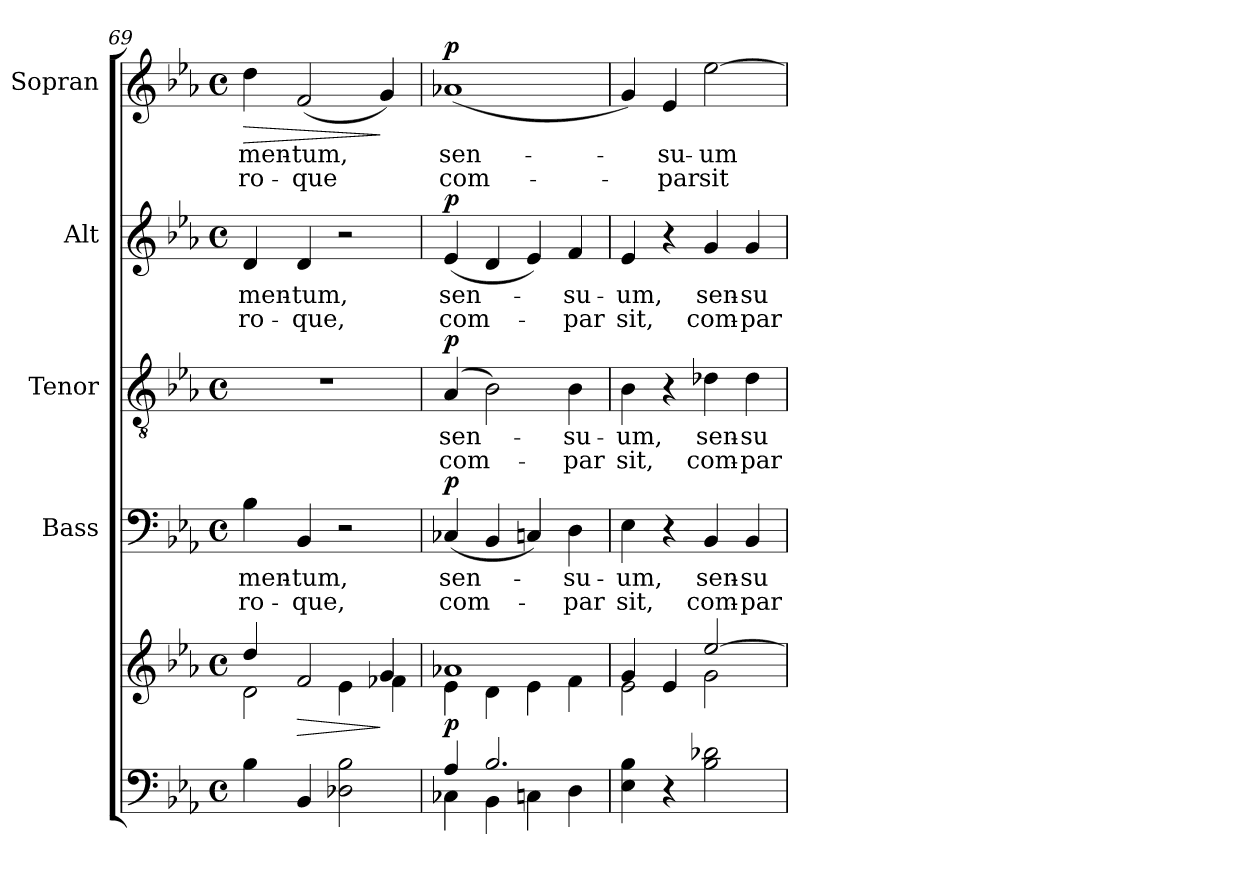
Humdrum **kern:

**kern	**kern	**dynam	**kern	**text	**text	**dynam	**kern	**text	**text	**dynam	**kern	**text	**text	**dynam	**kern	**text	**text	**dynam
*part5	*part5	*part5	*part4	*part4	*part4	*part4	*part3	*part3	*part3	*part3	*part2	*part2	*part2	*part2	*part1	*part1	*part1	*part1
*staff6	*staff5	*staff5/6	*staff4	*staff4	*staff4	*staff4	*staff3	*staff3	*staff3	*staff3	*staff2	*staff2	*staff2	*staff2	*staff1	*staff1	*staff1	*staff1
*	*	*	*I"Bass	*	*	*	*I"Tenor	*	*	*	*I"Alt	*	*	*	*I"Sopran	*	*	*
*	*	*	*I'B.	*	*	*	*I'T.	*	*	*	*I'A.	*	*	*	*I'S.	*	*	*
*clefF4	*clefG2	*	*clefF4	*	*	*	*clefGv2	*	*	*	*clefG2	*	*	*	*clefG2	*	*	*
*k[b-e-a-]	*k[b-e-a-]	*	*k[b-e-a-]	*	*	*	*k[b-e-a-]	*	*	*	*k[b-e-a-]	*	*	*	*k[b-e-a-]	*	*	*
*E-:	*E-:	*	*E-:	*	*	*	*E-:	*	*	*	*E-:	*	*	*	*E-:	*	*	*
*M4/4	*M4/4	*	*M4/4	*	*	*	*M4/4	*	*	*	*M4/4	*	*	*	*M4/4	*	*	*
*met(c)	*met(c)	*	*met(c)	*	*	*	*met(c)	*	*	*	*met(c)	*	*	*	*met(c)	*	*	*
=69	=69	=69	=69	=69	=69	=69	=69	=69	=69	=69	=69	=69	=69	=69	=69	=69	=69	=69
*	*^	*	*	*	*	*	*	*	*	*	*	*	*	*	*	*	*	*
!	!	!	!	!	!LO:LY:b	!LO:LY:b	!	!	!	!	!	!	!LO:LY:b	!LO:LY:b	!	!	!LO:LY:b	!LO:LY:b	!LO:HP:b
4B-\	4dd/	2d\	.	4B-\	-men-	-ro-	.	1r	.	.	.	4d/	-men-	-ro-	.	4dd\	-men-	-ro-	>
!	!	!	!LO:HP:b	!	!LO:LY:b	!LO:LY:b	!	!	!	!	!	!	!LO:LY:b	!LO:LY:b	!	!	!LO:LY:b	!LO:LY:b	!
4BB-/	2f/	.	>	4BB-/	-tum,	-que,	.	.	.	.	.	4d/	-tum,	-que,	.	(<2f/	-tum,	-que	.
2D-X\ 2B-\	.	4e-\	.	2r	.	.	.	.	.	.	.	2r	.	.	.	.	.	.	.
.	4g/	4f-X\	]	.	.	.	.	.	.	.	.	.	.	.	.	4g/)	.	.	]
!!LO:LB:g=z
=70	=70	=70	=70	=70	=70	=70	=70	=70	=70	=70	=70	=70	=70	=70	=70	=70	=70	=70	=70
*^	*	*	*	*	*	*	*	*	*	*	*	*	*	*	*	*	*	*	*
!	!	!	!	!LO:DY:b	!	!LO:LY:b	!LO:LY:b	!LO:DY:a	!	!LO:LY:b	!LO:LY:b	!LO:DY:a	!	!LO:LY:b	!LO:LY:b	!LO:DY:a	!	!LO:LY:b	!LO:LY:b	!LO:DY:a
4A-/	4C-X\	1a-X	4e-\	p	(<4C-X/	sen-	com-	p	(4A-/	sen-	com-	p	(<4e-/	sen-	com-	p	(<1a-X	sen-	com-	p
2.B-/	4BB-\	.	4d\	.	4BB-/	.	.	.	2B-\)	.	.	.	4d/	.	.	.	.	.	.	.
.	4Cn\	.	4e-\	.	4Cn/)	.	.	.	.	.	.	.	4e-/)	.	.	.	.	.	.	.
!	!	!	!	!	!	!LO:LY:b	!LO:LY:b	!	!	!LO:LY:b	!LO:LY:b	!	!	!LO:LY:b	!LO:LY:b	!	!	!	!	!
.	4D\	.	4f\	.	4D\	-su-	-par	.	4B-\	-su-	-par	.	4f/	-su-	-par	.	.	.	.	.
=71	=71	=71	=71	=71	=71	=71	=71	=71	=71	=71	=71	=71	=71	=71	=71	=71	=71	=71	=71	=71
!	!	!	!	!	!	!LO:LY:b	!LO:LY:b	!	!	!LO:LY:b	!LO:LY:b	!	!	!LO:LY:b	!LO:LY:b	!	!	!	!	!
*v	*v	*	*	*	*	*	*	*	*	*	*	*	*	*	*	*	*	*	*	*
4E-\ 4B-\	4g/	2e-\	.	4E-\	-um,	sit,	.	4B-\	-um,	sit,	.	4e-/	-um,	sit,	.	4g/)	.	.	.
!	!	!	!	!	!	!	!	!	!	!	!	!	!	!	!	!	!LO:LY:b	!LO:LY:b	!
4r	4e-/	.	.	4r	.	.	.	4r	.	.	.	4r	.	.	.	4e-/	-su-	-par	.
!	!	!	!	!	!LO:LY:b	!LO:LY:b	!	!	!LO:LY:b	!LO:LY:b	!	!	!LO:LY:b	!LO:LY:b	!	!	!LO:LY:b	!LO:LY:b	!
2B-\ 2d-X\	[>2ee-/	2g\	.	4BB-/	sen-	com-	.	4d-X\	sen-	com-	.	4g/	sen-	com-	.	[2ee-\	-um	sit	.
!	!	!	!	!	!LO:LY:b	!LO:LY:b	!	!	!LO:LY:b	!LO:LY:b	!	!	!LO:LY:b	!LO:LY:b	!	!	!	!	!
.	.	.	.	4BB-/	-su-	-par	.	4d-\	-su-	-par	.	4g/	-su-	-par	.	.	.	.	.
*	*v	*v	*	*	*	*	*	*	*	*	*	*	*	*	*	*	*	*	*
=	=	=	=	=	=	=	=	=	=	=	=	=	=	=	=	=	=	=
*-	*-	*-	*-	*-	*-	*-	*-	*-	*-	*-	*-	*-	*-	*-	*-	*-	*-	*-
